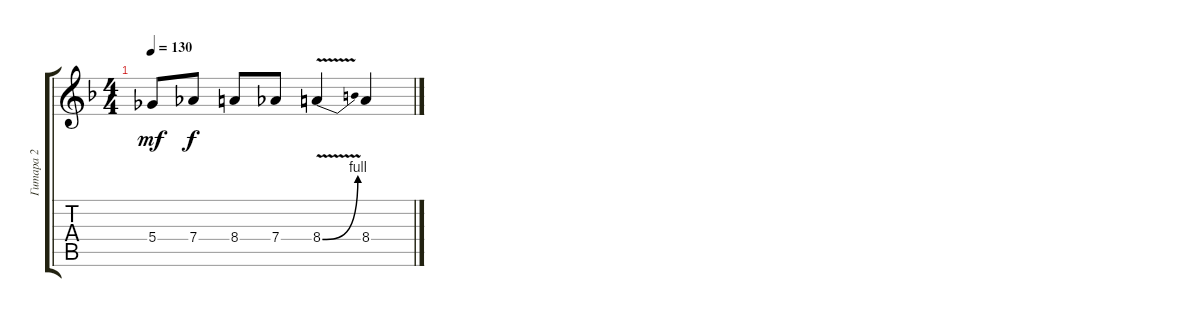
\track ("Гитара 2" "Гитара 2") {instrument distortionguitar}
\staff {score tabs}
\tuning (Eb4 Bb3 Gb3 Db3 Ab2 Eb2) {hide}
\ts (4 4)
\tempo 130
\clef g2
\ks dminor
5.4{t}.8{dy mf} 7.4.8{dy f} 8.4.8 7.4.8 8.4{be (bend 0 0 60 4) v}.4 8.4.4
